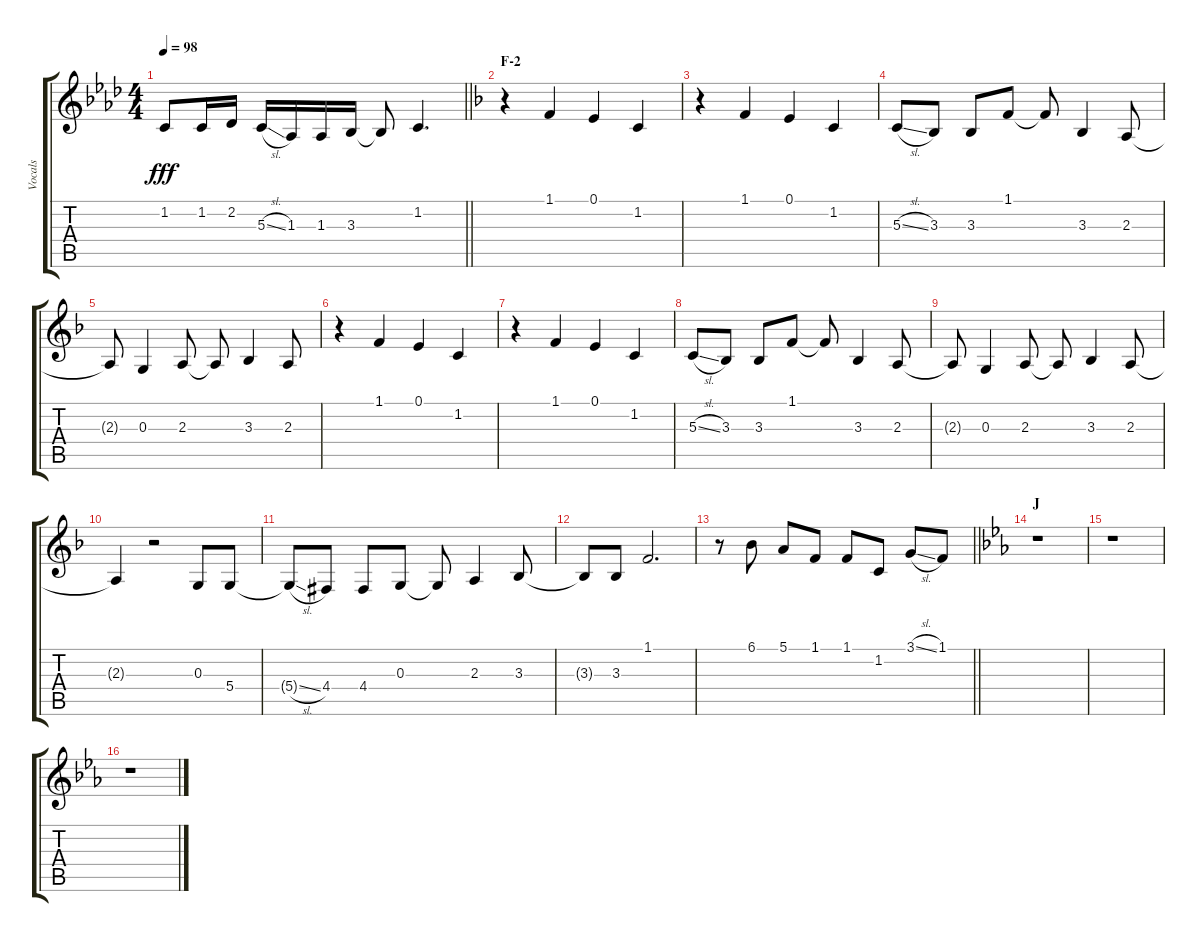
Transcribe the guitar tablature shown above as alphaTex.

\track ("Vocals" "Vocals") {instrument voiceoohs}
\staff {score tabs}
\tuning (E4 B3 G3 D3 A2 E2) {hide}
\ts (4 4)
\tempo 98
\clef g2
\barLineRight lightlight
\ks ab
1.2.8{dy fff} 1.2.16 2.2.16 5.3{sl}.16 1.3.16 1.3.16 3.3.16 3.3{t}.8 1.2.4{d} |
\section ("" "F-2")
\ks f
r.4 1.1.4 0.1.4 1.2.4 |
r.4 1.1.4 0.1.4 1.2.4 |
5.3{sl}.8 3.3.8 3.3.8 1.1.8 1.1{t}.8 3.3.4 2.3.8 |
2.3{t}.8 0.3.4 2.3.8 2.3{t}.8 3.3.4 2.3.8 |
r.4 1.1.4 0.1.4 1.2.4 |
r.4 1.1.4 0.1.4 1.2.4 |
5.3{sl}.8 3.3.8 3.3.8 1.1.8 1.1{t}.8 3.3.4 2.3.8 |
2.3{t}.8 0.3.4 2.3.8 2.3{t}.8 3.3.4 2.3.8 |
2.3{t}.4 r.2 0.3.8 5.4.8 |
5.4{sl t}.8 4.4{acc #}.8 4.4{acc #}.8 0.3.8 0.3{t}.8 2.3.4 3.3.8 |
3.3{t}.8 3.3.8 1.1.2{d} |
\barLineRight lightlight
r.8 6.1.8 5.1.8 1.1.8 1.1.8 1.2.8 3.1{sl}.8 1.1.8 |
\section ("" "J")
\ks eb
r.1 |
r.1 |
r.1
